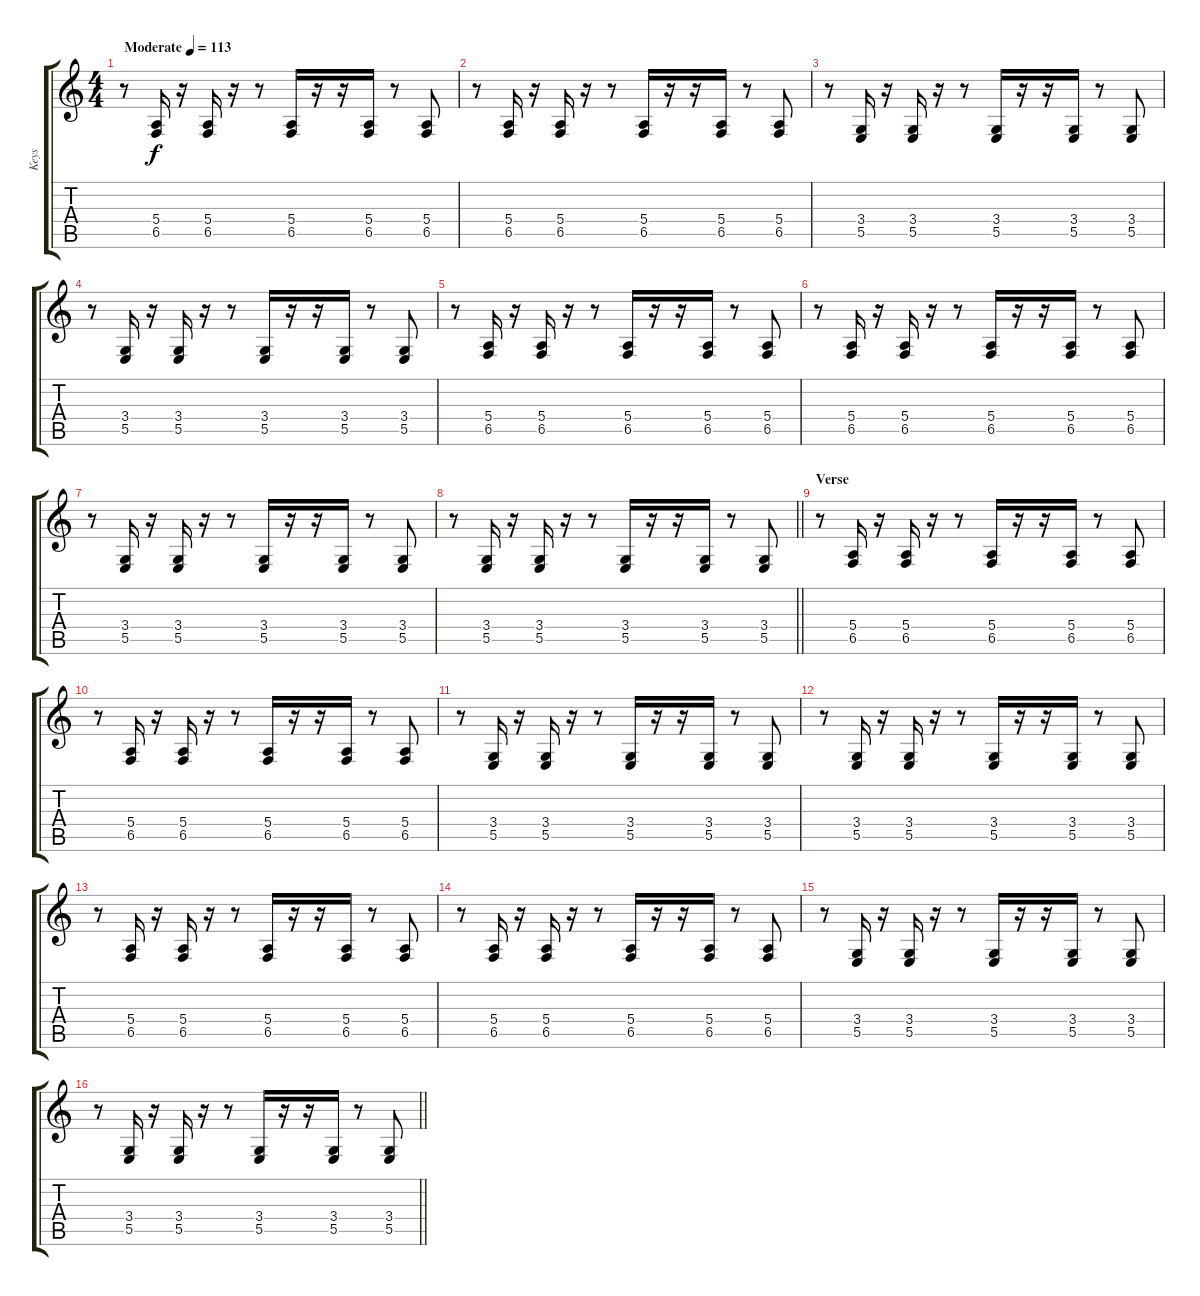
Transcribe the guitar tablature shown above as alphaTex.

\track ("Keys" "Keys") {instrument clavinet}
\staff {score tabs}
\tuning (Gb4 Db4 A3 E3 B2 Gb2) {hide}
\ts (4 4)
\tempo (113 "Moderate")
\clef g2
\ks c
r.8{dy f instrument clavinet} (5.4 6.5).16 r.16 (5.4 6.5).16 r.16 r.8 (5.4 6.5).16 r.16 r.16 (5.4 6.5).16 r.8 (5.4 6.5).8 |
r.8 (5.4 6.5).16 r.16 (5.4 6.5).16 r.16 r.8 (5.4 6.5).16 r.16 r.16 (5.4 6.5).16 r.8 (5.4 6.5).8 |
r.8 (3.4 5.5).16 r.16 (3.4 5.5).16 r.16 r.8 (3.4 5.5).16 r.16 r.16 (3.4 5.5).16 r.8 (3.4 5.5).8 |
r.8 (3.4 5.5).16 r.16 (3.4 5.5).16 r.16 r.8 (3.4 5.5).16 r.16 r.16 (3.4 5.5).16 r.8 (3.4 5.5).8 |
r.8 (5.4 6.5).16 r.16 (5.4 6.5).16 r.16 r.8 (5.4 6.5).16 r.16 r.16 (5.4 6.5).16 r.8 (5.4 6.5).8 |
r.8 (5.4 6.5).16 r.16 (5.4 6.5).16 r.16 r.8 (5.4 6.5).16 r.16 r.16 (5.4 6.5).16 r.8 (5.4 6.5).8 |
r.8 (3.4 5.5).16 r.16 (3.4 5.5).16 r.16 r.8 (3.4 5.5).16 r.16 r.16 (3.4 5.5).16 r.8 (3.4 5.5).8 |
\barLineRight lightlight
r.8 (3.4 5.5).16 r.16 (3.4 5.5).16 r.16 r.8 (3.4 5.5).16 r.16 r.16 (3.4 5.5).16 r.8 (3.4 5.5).8 |
\section ("" "Verse")
r.8 (5.4 6.5).16 r.16 (5.4 6.5).16 r.16 r.8 (5.4 6.5).16 r.16 r.16 (5.4 6.5).16 r.8 (5.4 6.5).8 |
r.8 (5.4 6.5).16 r.16 (5.4 6.5).16 r.16 r.8 (5.4 6.5).16 r.16 r.16 (5.4 6.5).16 r.8 (5.4 6.5).8 |
r.8 (3.4 5.5).16 r.16 (3.4 5.5).16 r.16 r.8 (3.4 5.5).16 r.16 r.16 (3.4 5.5).16 r.8 (3.4 5.5).8 |
r.8 (3.4 5.5).16 r.16 (3.4 5.5).16 r.16 r.8 (3.4 5.5).16 r.16 r.16 (3.4 5.5).16 r.8 (3.4 5.5).8 |
r.8 (5.4 6.5).16 r.16 (5.4 6.5).16 r.16 r.8 (5.4 6.5).16 r.16 r.16 (5.4 6.5).16 r.8 (5.4 6.5).8 |
r.8 (5.4 6.5).16 r.16 (5.4 6.5).16 r.16 r.8 (5.4 6.5).16 r.16 r.16 (5.4 6.5).16 r.8 (5.4 6.5).8 |
r.8 (3.4 5.5).16 r.16 (3.4 5.5).16 r.16 r.8 (3.4 5.5).16 r.16 r.16 (3.4 5.5).16 r.8 (3.4 5.5).8 |
\barLineRight lightlight
r.8 (3.4 5.5).16 r.16 (3.4 5.5).16 r.16 r.8 (3.4 5.5).16 r.16 r.16 (3.4 5.5).16 r.8 (3.4 5.5).8
